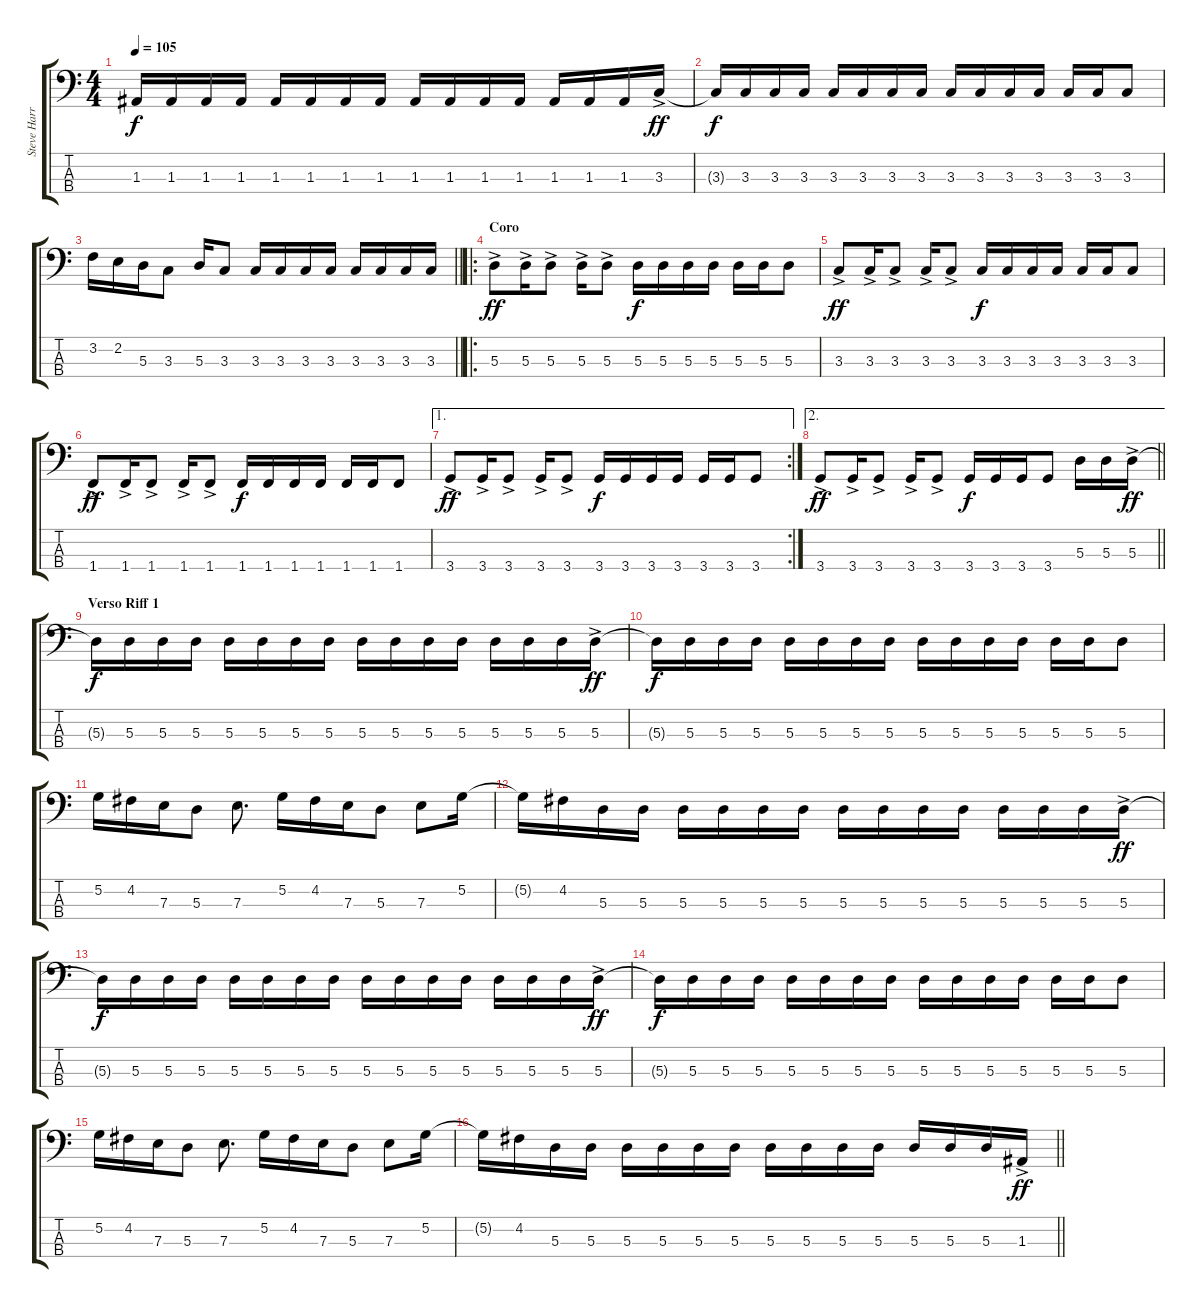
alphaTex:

\track ("Steve Harris" "Steve Harr") {instrument electricbassfinger}
\staff {score tabs}
\tuning (G2 D2 A1 E1) {hide}
\ts (4 4)
\tempo 105
\clef f4
\ks c
1.3{t}.16{dy f} 1.3.16 1.3.16 1.3.16 1.3.16 1.3.16 1.3.16 1.3.16 1.3.16 1.3.16 1.3.16 1.3.16 1.3.16 1.3.16 1.3.16 3.3{ac}.16{dy ff} |
3.3{t}.16{dy f} 3.3.16 3.3.16 3.3.16 3.3.16 3.3.16 3.3.16 3.3.16 3.3.16 3.3.16 3.3.16 3.3.16 3.3.16 3.3.16 3.3.8 |
\barLineRight lightlight
3.2.16 2.2.16 5.3.16 3.3.8 5.3.16 3.3.8 3.3.16 3.3.16 3.3.16 3.3.16 3.3.16 3.3.16 3.3.16 3.3.16 |
\ro
\section ("" "Coro")
5.3{ac}.8{dy ff} 5.3{ac}.16 5.3{ac}.8 5.3{ac}.16 5.3{ac}.8 5.3.16{dy f} 5.3.16 5.3.16 5.3.16 5.3.16 5.3.16 5.3.8 |
3.3{ac}.8{dy ff} 3.3{ac}.16 3.3{ac}.8 3.3{ac}.16 3.3{ac}.8 3.3.16{dy f} 3.3.16 3.3.16 3.3.16 3.3.16 3.3.16 3.3.8 |
1.4{ac}.8{dy ff} 1.4{ac}.16 1.4{ac}.8 1.4{ac}.16 1.4{ac}.8 1.4.16{dy f} 1.4.16 1.4.16 1.4.16 1.4.16 1.4.16 1.4.8 |
\ae 1
\rc 2
3.4{ac}.8{dy ff} 3.4{ac}.16 3.4{ac}.8 3.4{ac}.16 3.4{ac}.8 3.4.16{dy f} 3.4.16 3.4.16 3.4.16 3.4.16 3.4.16 3.4.8 |
\ae 2
\barLineRight lightlight
3.4{ac}.8{dy ff} 3.4{ac}.16 3.4{ac}.8 3.4{ac}.16 3.4{ac}.8 3.4.16{dy f} 3.4.16 3.4.16 3.4.8 5.3.16 5.3.16 5.3{ac}.16{dy ff} |
\section ("" "Verso Riff 1")
5.3{t}.16{dy f} 5.3.16 5.3.16 5.3.16 5.3.16 5.3.16 5.3.16 5.3.16 5.3.16 5.3.16 5.3.16 5.3.16 5.3.16 5.3.16 5.3.16 5.3{ac}.16{dy ff} |
5.3{t}.16{dy f} 5.3.16 5.3.16 5.3.16 5.3.16 5.3.16 5.3.16 5.3.16 5.3.16 5.3.16 5.3.16 5.3.16 5.3.16 5.3.16 5.3.8 |
5.2.16 4.2.16 7.3.16 5.3.8 7.3.8{d} 5.2.16 4.2.16 7.3.16 5.3.8 7.3.8 5.2.16 |
5.2{t}.16 4.2.16 5.3.16 5.3.16 5.3.16 5.3.16 5.3.16 5.3.16 5.3.16 5.3.16 5.3.16 5.3.16 5.3.16 5.3.16 5.3.16 5.3{ac}.16{dy ff} |
5.3{t}.16{dy f} 5.3.16 5.3.16 5.3.16 5.3.16 5.3.16 5.3.16 5.3.16 5.3.16 5.3.16 5.3.16 5.3.16 5.3.16 5.3.16 5.3.16 5.3{ac}.16{dy ff} |
5.3{t}.16{dy f} 5.3.16 5.3.16 5.3.16 5.3.16 5.3.16 5.3.16 5.3.16 5.3.16 5.3.16 5.3.16 5.3.16 5.3.16 5.3.16 5.3.8 |
5.2.16 4.2.16 7.3.16 5.3.8 7.3.8{d} 5.2.16 4.2.16 7.3.16 5.3.8 7.3.8 5.2.16 |
\barLineRight lightlight
5.2{t}.16 4.2.16 5.3.16 5.3.16 5.3.16 5.3.16 5.3.16 5.3.16 5.3.16 5.3.16 5.3.16 5.3.16 5.3.16 5.3.16 5.3.16 1.3{ac}.16{dy ff}
